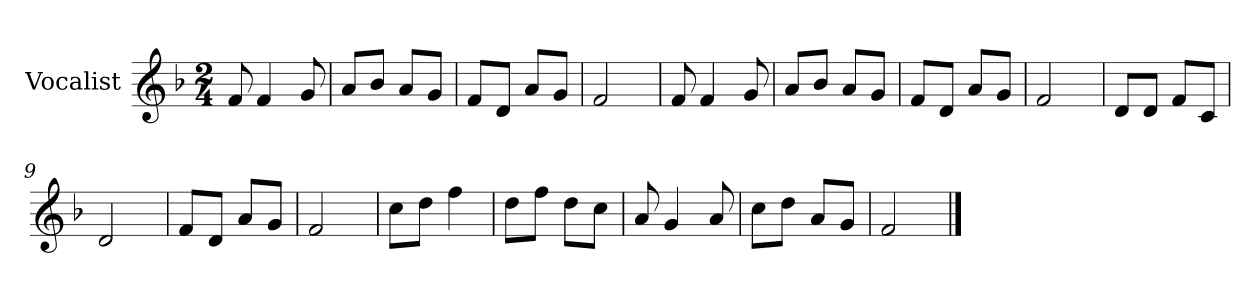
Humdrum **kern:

**kern
*part1
*staff1
*I"Vocalist
*k[b-]
*F:
*M2/4
=
8f
4f
8g
=1
8aL
8b-J
8aL
8gJ
=2
8fL
8dJ
8aL
8gJ
=3
2f
=4
8f
4f
8g
=5
8aL
8b-J
8aL
8gJ
=6
8fL
8dJ
8aL
8gJ
=7
2f
=8
8dL
8dJ
8fL
8cJ
=9
2d
=10
8fL
8dJ
8aL
8gJ
=11
2f
=12
8ccL
8ddJ
4ff
=13
8ddL
8ffJ
8ddL
8ccJ
=14
8a
4g
8a
=15
8ccL
8ddJ
8aL
8gJ
=16
2f
==
*-
